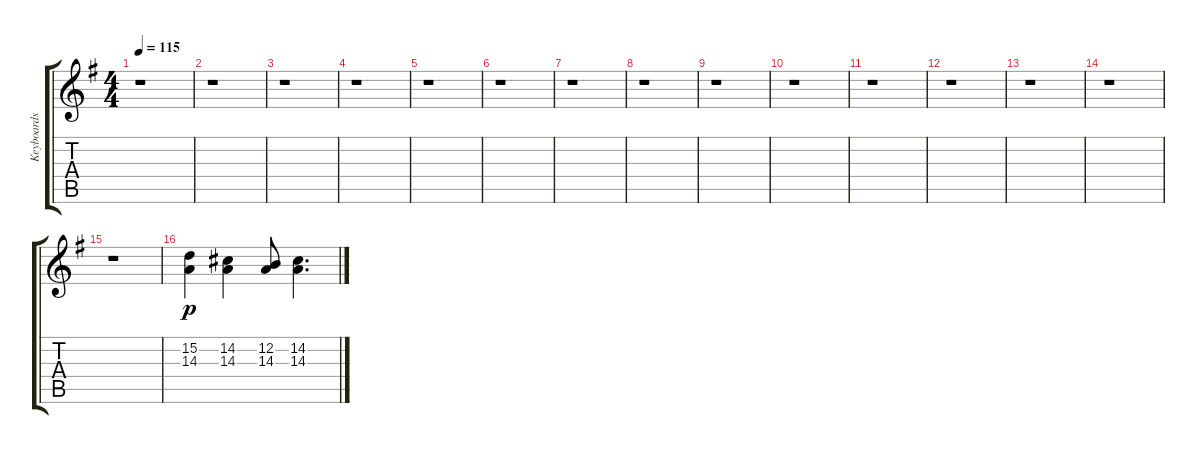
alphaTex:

\track ("Keyboards" "Keyboards") {instrument electricpiano1}
\staff {score tabs}
\tuning (E4 B3 G3 D3 A2 E2) {hide}
\ts (4 4)
\tempo 115
\clef g2
\ks g
r.1{dy p} |
r.1 |
r.1 |
r.1 |
r.1 |
r.1 |
r.1 |
r.1 |
r.1 |
r.1 |
r.1 |
r.1 |
r.1 |
r.1 |
r.1 |
(15.2 14.3).4 (14.2 14.3).4 (12.2 14.3).8 (14.2 14.3).4{d}
